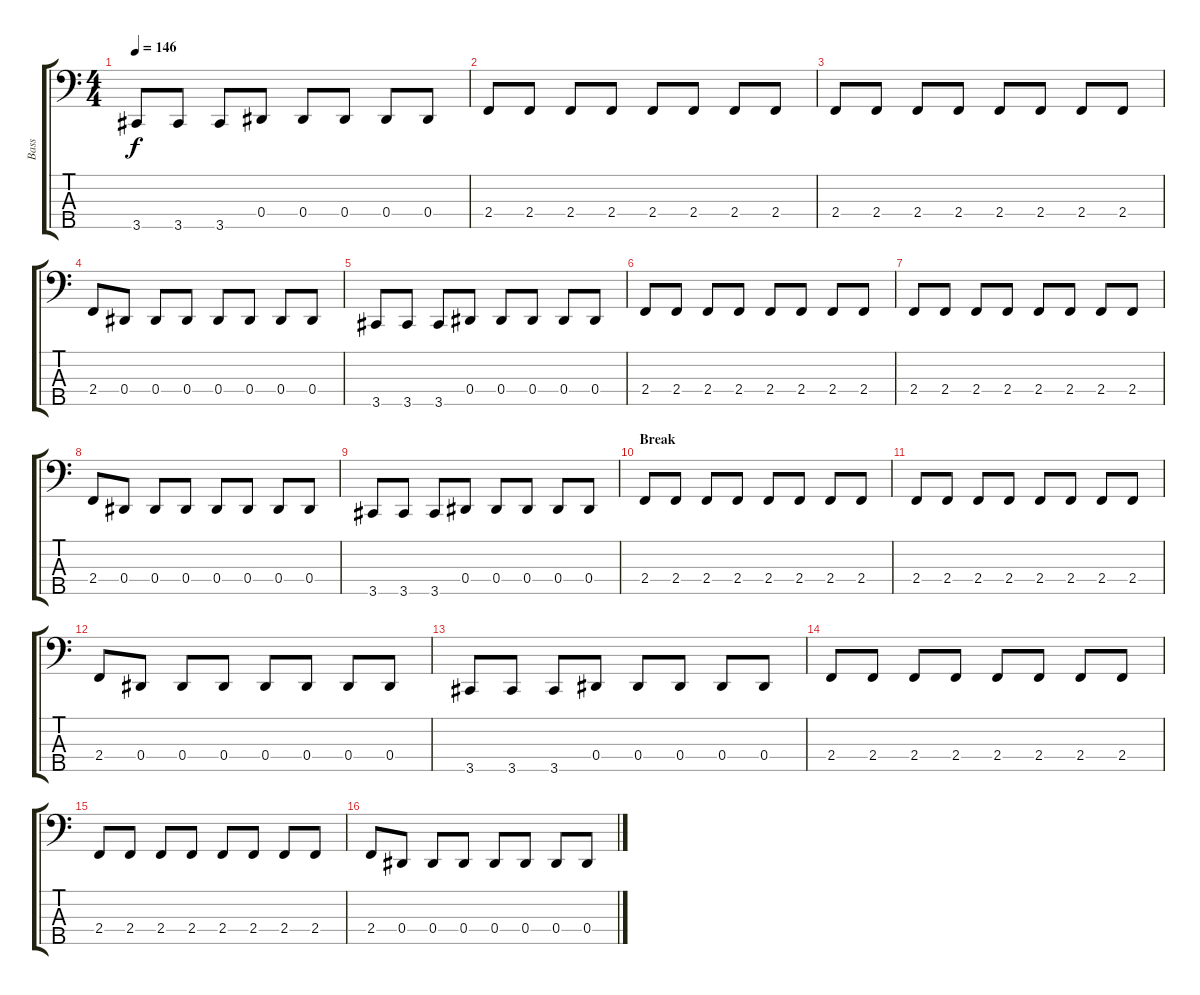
\track ("Bass" "Bass") {instrument electricbasspick}
\staff {score tabs}
\tuning (Gb2 Db2 Ab1 Eb1 Bb0) {hide}
\ts (4 4)
\tempo 146
\clef f4
\ks c
3.5.8{dy f} 3.5.8 3.5.8 0.4.8 0.4.8 0.4.8 0.4.8 0.4.8 |
2.4.8 2.4.8 2.4.8 2.4.8 2.4.8 2.4.8 2.4.8 2.4.8 |
2.4.8 2.4.8 2.4.8 2.4.8 2.4.8 2.4.8 2.4.8 2.4.8 |
2.4.8 0.4.8 0.4.8 0.4.8 0.4.8 0.4.8 0.4.8 0.4.8 |
3.5.8 3.5.8 3.5.8 0.4.8 0.4.8 0.4.8 0.4.8 0.4.8 |
2.4.8 2.4.8 2.4.8 2.4.8 2.4.8 2.4.8 2.4.8 2.4.8 |
2.4.8 2.4.8 2.4.8 2.4.8 2.4.8 2.4.8 2.4.8 2.4.8 |
2.4.8 0.4.8 0.4.8 0.4.8 0.4.8 0.4.8 0.4.8 0.4.8 |
3.5.8 3.5.8 3.5.8 0.4.8 0.4.8 0.4.8 0.4.8 0.4.8 |
\section ("" "Break")
2.4.8 2.4.8 2.4.8 2.4.8 2.4.8 2.4.8 2.4.8 2.4.8 |
2.4.8 2.4.8 2.4.8 2.4.8 2.4.8 2.4.8 2.4.8 2.4.8 |
2.4.8 0.4.8 0.4.8 0.4.8 0.4.8 0.4.8 0.4.8 0.4.8 |
3.5.8 3.5.8 3.5.8 0.4.8 0.4.8 0.4.8 0.4.8 0.4.8 |
2.4.8 2.4.8 2.4.8 2.4.8 2.4.8 2.4.8 2.4.8 2.4.8 |
2.4.8 2.4.8 2.4.8 2.4.8 2.4.8 2.4.8 2.4.8 2.4.8 |
2.4.8 0.4.8 0.4.8 0.4.8 0.4.8 0.4.8 0.4.8 0.4.8
